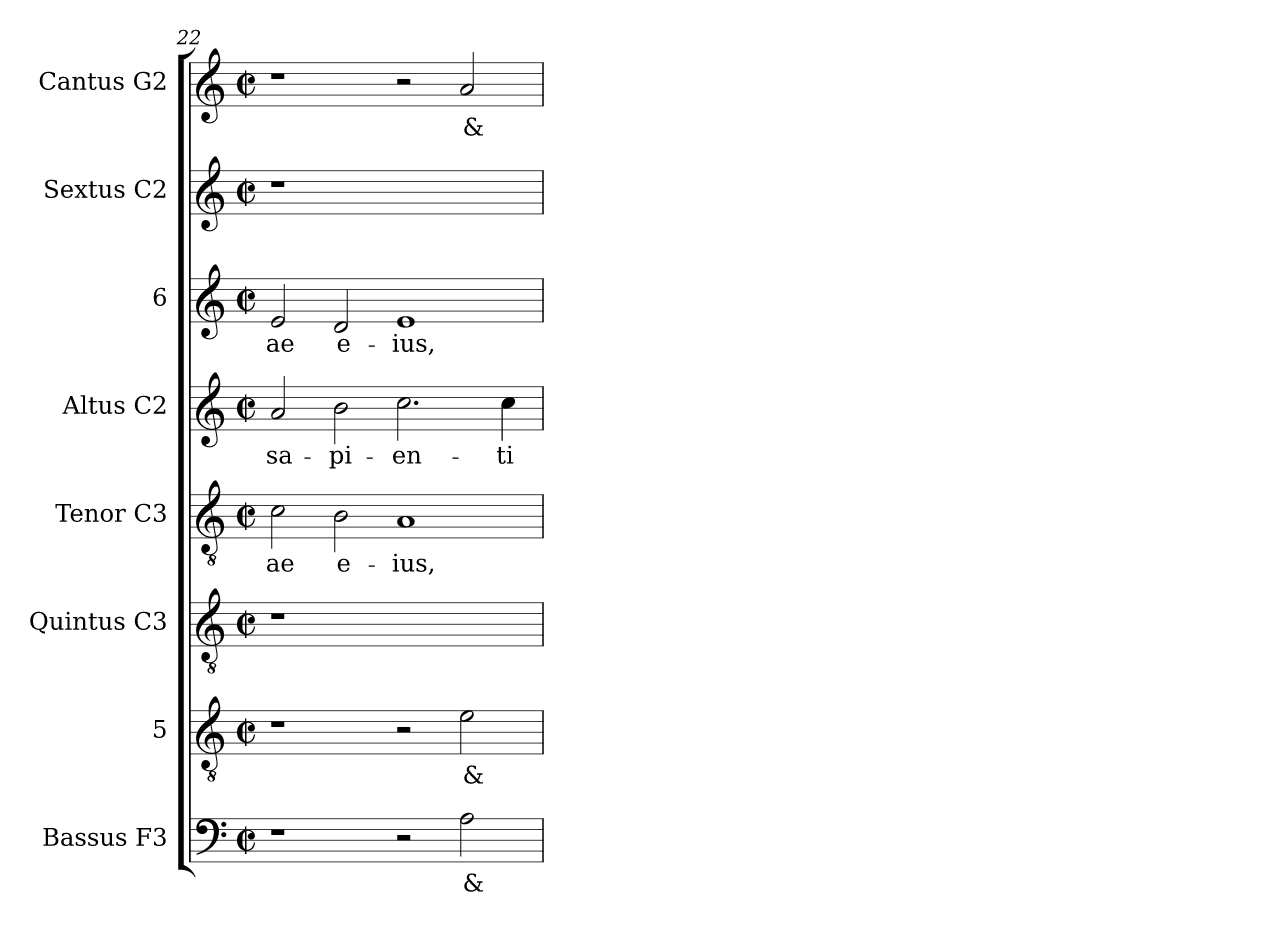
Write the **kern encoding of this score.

**kern	**text	**kern	**text	**kern	**kern	**text	**kern	**text	**kern	**text	**kern	**kern	**text
*part8	*part8	*part7	*part7	*part6	*part5	*part5	*part4	*part4	*part3	*part3	*part2	*part1	*part1
*staff8	*staff8	*staff7	*staff7	*staff6	*staff5	*staff5	*staff4	*staff4	*staff3	*staff3	*staff2	*staff1	*staff1
*I"Bassus  F3	*	*I"5	*	*I"Quintus  C3	*I"Tenor  C3	*	*I"Altus  C2	*	*I"6	*	*I"Sextus  C2	*I"Cantus  G2	*
*I'B	*	*	*	*	*I'T	*	*I'A	*	*	*	*	*I'C	*
*clefF4	*	*clefGv2	*	*clefGv2	*clefGv2	*	*clefG2	*	*clefG2	*	*clefG2	*clefG2	*
*k[]	*	*k[]	*	*k[]	*k[]	*	*k[]	*	*k[]	*	*k[]	*k[]	*
*C:	*	*C:	*	*C:	*C:	*	*C:	*	*C:	*	*C:	*C:	*
*M2/2	*	*M2/2	*	*M2/2	*M2/2	*	*M2/2	*	*M2/2	*	*M2/2	*M2/2	*
*met(c|)	*	*met(c|)	*	*met(c|)	*met(c|)	*	*met(c|)	*	*met(c|)	*	*met(c|)	*met(c|)	*
=22	=22	=22	=22	=22	=22	=22	=22	=22	=22	=22	=22	=22	=22
!	!	!	!	!	!	!LO:LY:b:cj	!	!LO:LY:b:cj	!	!LO:LY:b:cj	!	!	!
1r	.	1r	.	1r	2c\	-ae	2a/	sa-	2e/	-ae	1r	1r	.
!	!	!	!	!	!	!LO:LY:b:cj	!	!LO:LY:b:cj	!	!LO:LY:b:cj	!	!	!
.	.	.	.	.	2B\	e-	2b\	-pi-	2d/	e-	.	.	.
!	!	!	!	!	!	!LO:LY:b:cj	!	!LO:LY:b:cj	!	!LO:LY:b:cj	!	!	!
2r	.	2r	.	1ryy	1A	-ius,	2.cc\	-en-	1e	-ius,	1ryy	2r	.
!	!LO:LY:b:cj	!	!LO:LY:b:cj	!	!	!	!	!	!	!	!	!	!LO:LY:b:cj
2A\	&	2e\	&	.	.	.	.	.	.	.	.	2a/	&
!	!	!	!	!	!	!	!	!LO:LY:b:cj	!	!	!	!	!
.	.	.	.	.	.	.	4cc\	-ti-	.	.	.	.	.
=	=	=	=	=	=	=	=	=	=	=	=	=	=
*-	*-	*-	*-	*-	*-	*-	*-	*-	*-	*-	*-	*-	*-
